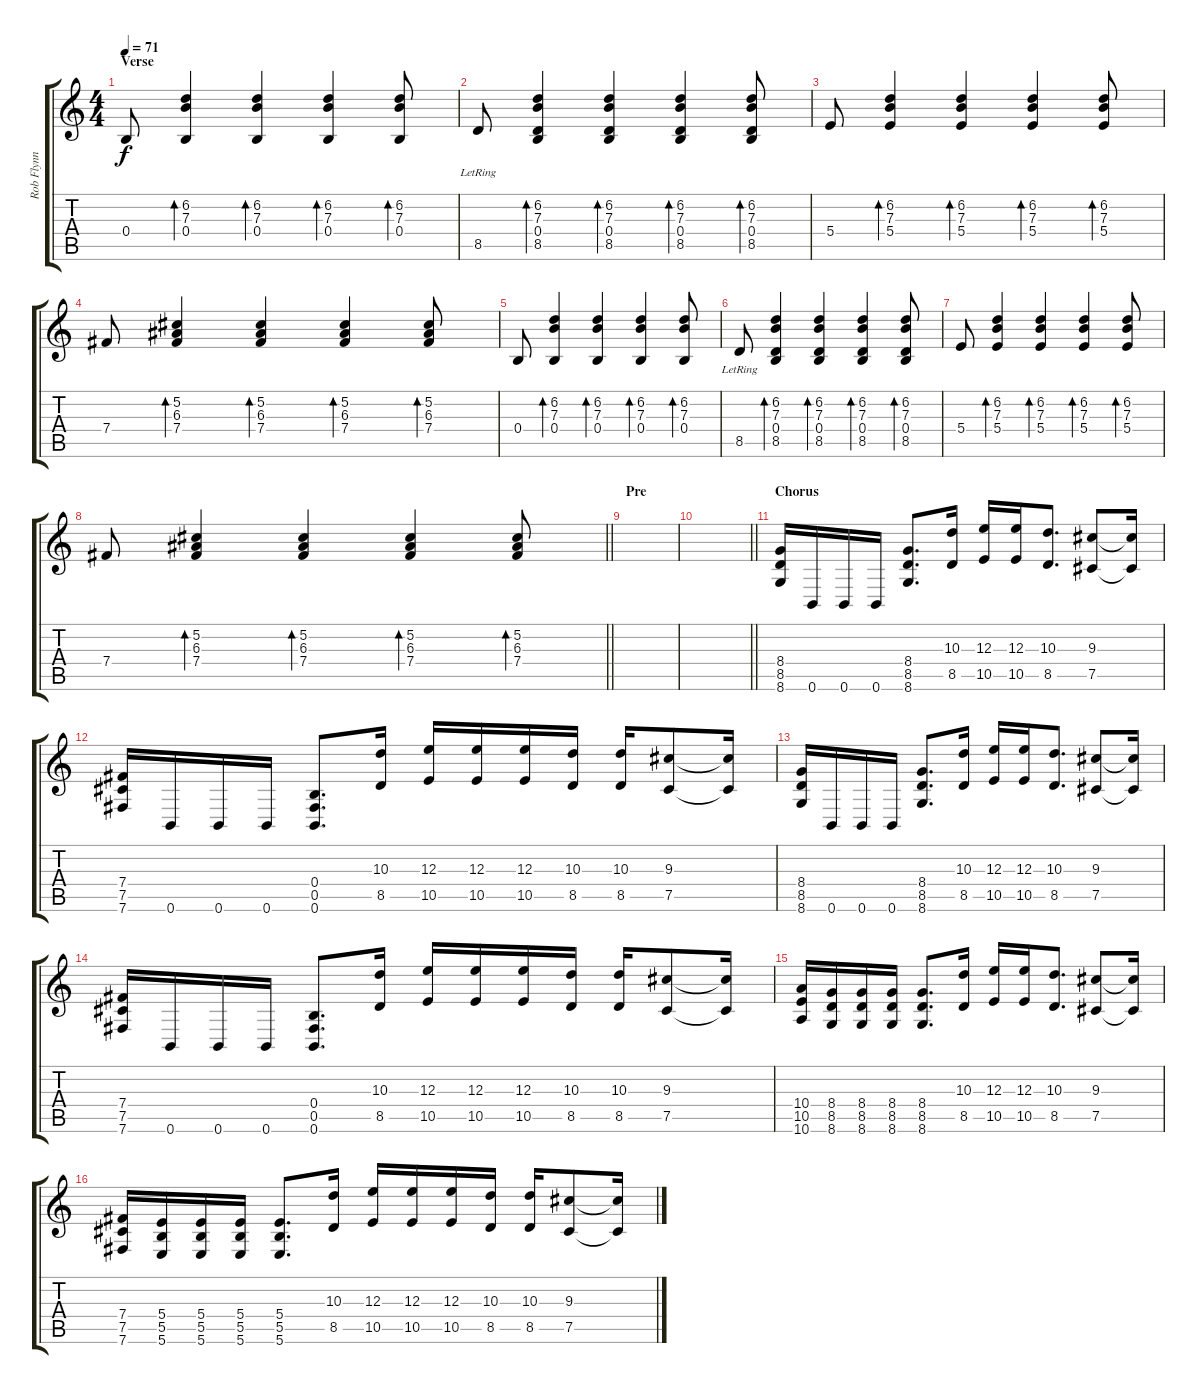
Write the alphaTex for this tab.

\track ("Rob Flynn - Rhythm guitar" "Rob Flynn ") {instrument distortionguitar}
\staff {score tabs}
\tuning (Db4 Ab3 E3 B2 Gb2 B1) {hide}
\ts (4 4)
\section ("" "Verse")
\tempo 71
\clef g2
\ks c
0.4.8{dy f volume 14 instrument overdrivenguitar} (6.2 7.3 0.4).4{bd 120} (6.2 7.3 0.4).4{bd 120} (6.2 7.3 0.4).4{bd 120} (6.2 7.3 0.4).8{bd 120} |
8.5{lr}.8 (6.2 7.3 0.4 8.5).4{bd 120} (6.2 7.3 0.4 8.5).4{bd 120} (6.2 7.3 0.4 8.5).4{bd 120} (6.2 7.3 0.4 8.5).8{bd 120} |
5.4.8 (6.2 7.3 5.4).4{bd 120} (6.2 7.3 5.4).4{bd 120} (6.2 7.3 5.4).4{bd 120} (6.2 7.3 5.4).8{bd 120} |
7.4.8 (5.2 6.3 7.4).4{bd 120} (5.2 6.3 7.4).4{bd 120} (5.2 6.3 7.4).4{bd 120} (5.2 6.3 7.4).8{bd 120} |
0.4.8 (6.2 7.3 0.4).4{bd 120} (6.2 7.3 0.4).4{bd 120} (6.2 7.3 0.4).4{bd 120} (6.2 7.3 0.4).8{bd 120} |
8.5{lr}.8 (6.2 7.3 0.4 8.5).4{bd 120} (6.2 7.3 0.4 8.5).4{bd 120} (6.2 7.3 0.4 8.5).4{bd 120} (6.2 7.3 0.4 8.5).8{bd 120} |
5.4.8 (6.2 7.3 5.4).4{bd 120} (6.2 7.3 5.4).4{bd 120} (6.2 7.3 5.4).4{bd 120} (6.2 7.3 5.4).8{bd 120} |
\barLineRight lightlight
7.4.8 (5.2 6.3 7.4).4{bd 120} (5.2 6.3 7.4).4{bd 120} (5.2 6.3 7.4).4{bd 120} (5.2 6.3 7.4).8{bd 120} |
\section ("" "Pre")
|
\barLineRight lightlight
|
\section ("" "Chorus")
(8.4 8.5 8.6).16{instrument distortionguitar} 0.6.16 0.6.16 0.6.16 (8.4 8.5 8.6).8{d} (10.3 8.5).16 (12.3 10.5).16 (12.3 10.5).16 (10.3 8.5).8{d} (9.3 7.5).8 (9.3{t} 7.5{t}).16 |
(7.4 7.5 7.6).16 0.6.16 0.6.16 0.6.16 (0.4 0.5 0.6).8{d} (10.3 8.5).16 (12.3 10.5).16 (12.3 10.5).16 (12.3 10.5).16 (10.3 8.5).16 (10.3 8.5).16 (9.3 7.5).8 (9.3{t} 7.5{t}).16 |
(8.4 8.5 8.6).16 0.6.16 0.6.16 0.6.16 (8.4 8.5 8.6).8{d} (10.3 8.5).16 (12.3 10.5).16 (12.3 10.5).16 (10.3 8.5).8{d} (9.3 7.5).8 (9.3{t} 7.5{t}).16 |
(7.4 7.5 7.6).16 0.6.16 0.6.16 0.6.16 (0.4 0.5 0.6).8{d} (10.3 8.5).16 (12.3 10.5).16 (12.3 10.5).16 (12.3 10.5).16 (10.3 8.5).16 (10.3 8.5).16 (9.3 7.5).8 (9.3{t} 7.5{t}).16 |
(10.4 10.5 10.6).16 (8.4 8.5 8.6).16 (8.4 8.5 8.6).16 (8.4 8.5 8.6).16 (8.4 8.5 8.6).8{d} (10.3 8.5).16 (12.3 10.5).16 (12.3 10.5).16 (10.3 8.5).8{d} (9.3 7.5).8 (9.3{t} 7.5{t}).16 |
(7.4 7.5 7.6).16 (5.4 5.5 5.6).16 (5.4 5.5 5.6).16 (5.4 5.5 5.6).16 (5.4 5.5 5.6).8{d} (10.3 8.5).16 (12.3 10.5).16 (12.3 10.5).16 (12.3 10.5).16 (10.3 8.5).16 (10.3 8.5).16 (9.3 7.5).8 (9.3{t} 7.5{t}).16
